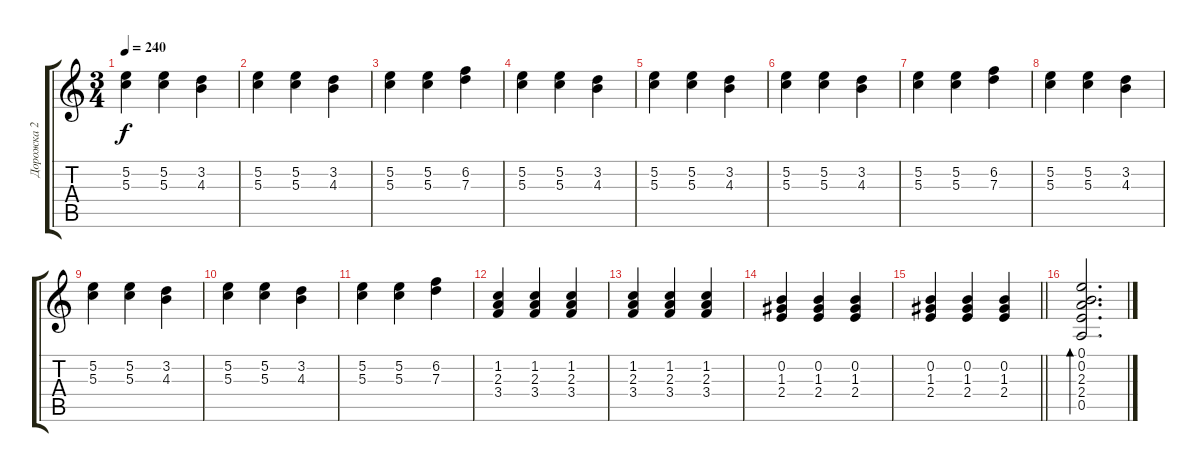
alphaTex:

\track ("Дорожка 2" "Дорожка 2") {instrument acousticguitarsteel}
\staff {score tabs}
\tuning (E4 B3 G3 D3 A2 E2) {hide}
\ts (3 4)
\tempo 240
\clef g2
\ks c
(5.2 5.3).4{dy f} (5.2 5.3).4 (3.2 4.3).4 |
(5.2 5.3).4 (5.2 5.3).4 (3.2 4.3).4 |
(5.2 5.3).4 (5.2 5.3).4 (6.2 7.3).4 |
(5.2 5.3).4 (5.2 5.3).4 (3.2 4.3).4 |
(5.2 5.3).4 (5.2 5.3).4 (3.2 4.3).4 |
(5.2 5.3).4 (5.2 5.3).4 (3.2 4.3).4 |
(5.2 5.3).4 (5.2 5.3).4 (6.2 7.3).4 |
(5.2 5.3).4 (5.2 5.3).4 (3.2 4.3).4 |
(5.2 5.3).4 (5.2 5.3).4 (3.2 4.3).4 |
(5.2 5.3).4 (5.2 5.3).4 (3.2 4.3).4 |
(5.2 5.3).4 (5.2 5.3).4 (6.2 7.3).4 |
(1.2 2.3 3.4).4 (1.2 2.3 3.4).4 (1.2 2.3 3.4).4 |
(1.2 2.3 3.4).4 (1.2 2.3 3.4).4 (1.2 2.3 3.4).4 |
(0.2 1.3 2.4).4 (0.2 1.3 2.4).4 (0.2 1.3 2.4).4 |
\barLineRight lightlight
(0.2 1.3 2.4).4 (0.2 1.3 2.4).4 (0.2 1.3 2.4).4 |
(0.1 0.2 2.3 2.4 0.5).2{d bd 60}
